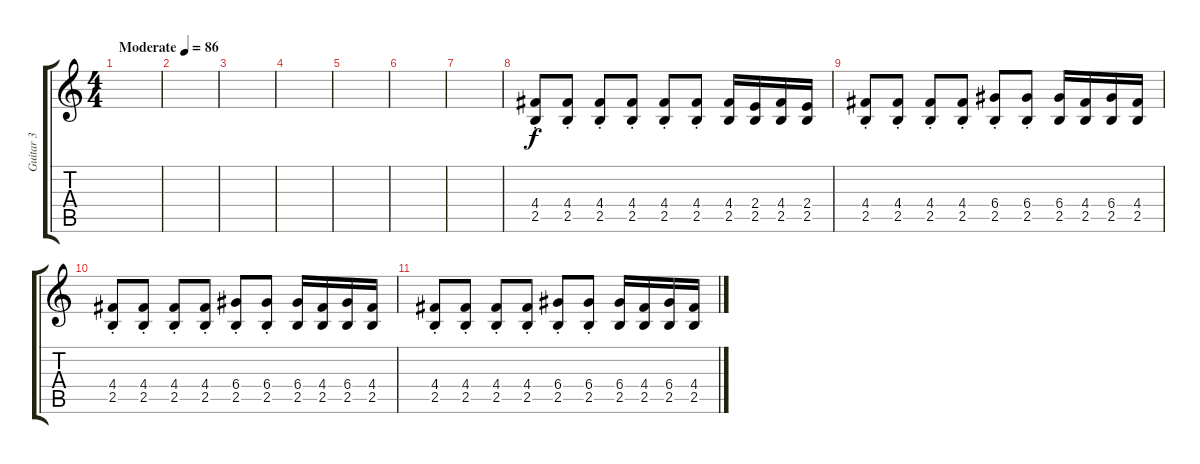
\track ("Guitar 3" "Guitar 3") {instrument distortionguitar}
\staff {score tabs}
\tuning (E4 B3 G3 D3 A2 E2) {hide}
\ts (4 4)
\tempo (86 "Moderate")
\clef g2
\ks c
|
|
|
|
|
|
|
(4.4{st} 2.5{st}).8 (4.4{st} 2.5{st}).8 (4.4{st} 2.5{st}).8 (4.4{st} 2.5{st}).8 (4.4{st} 2.5{st}).8 (4.4{st} 2.5{st}).8 (4.4 2.5).16 (2.4 2.5).16 (4.4 2.5).16 (2.4 2.5).16 |
(4.4{st} 2.5{st}).8 (4.4{st} 2.5{st}).8 (4.4{st} 2.5{st}).8 (4.4{st} 2.5{st}).8 (6.4{st} 2.5{st}).8 (6.4{st} 2.5{st}).8 (6.4 2.5).16 (4.4 2.5).16 (6.4 2.5).16 (4.4 2.5).16 |
(4.4{st} 2.5{st}).8 (4.4{st} 2.5{st}).8 (4.4{st} 2.5{st}).8 (4.4{st} 2.5{st}).8 (6.4{st} 2.5{st}).8 (6.4{st} 2.5{st}).8 (6.4 2.5).16 (4.4 2.5).16 (6.4 2.5).16 (4.4 2.5).16 |
(4.4{st} 2.5{st}).8 (4.4{st} 2.5{st}).8 (4.4{st} 2.5{st}).8 (4.4{st} 2.5{st}).8 (6.4{st} 2.5{st}).8 (6.4{st} 2.5{st}).8 (6.4 2.5).16 (4.4 2.5).16 (6.4 2.5).16 (4.4 2.5).16
